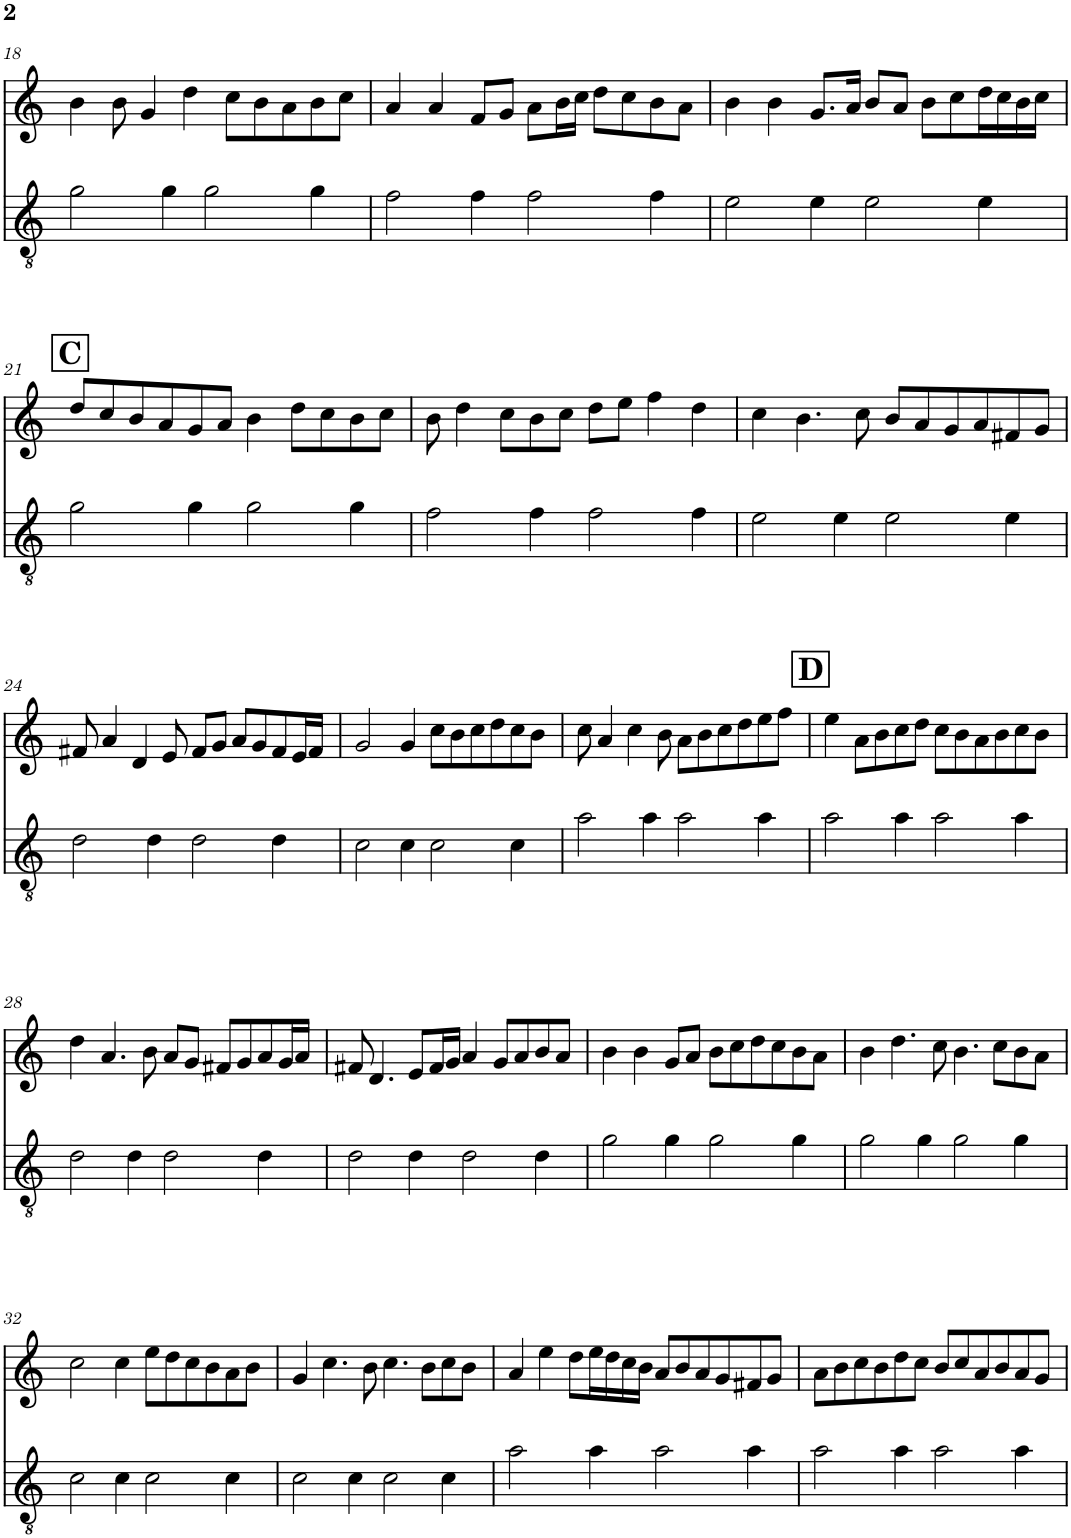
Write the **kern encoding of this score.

**kern	**kern
*part2	*part1
*staff2	*staff1
*I"Voice	*I"Voice
*I'V	*I'V
!!LO:PB:g=z
*clefGv2	*clefG2
*k[]	*k[]
*M6/4	*M6/4
=18	=18
2g\	4b\
.	8b\
.	4g/
4g\	.
.	4dd\
2g\	.
.	8cc\L
.	8b\
.	8a\
4g\	8b\
.	8cc\J
=19	=19
2f\	4a/
.	4a/
4f\	8f/L
.	8g/J
2f\	8a\L
.	16b\L
.	16cc\JJ
.	8dd\L
.	8cc\
4f\	8b\
.	8a\J
=20	=20
2e\	4b\
.	4b\
4e\	8.g/L
.	16a/Jk
2e\	8b/L
.	8a/J
.	8b\L
.	8cc\
4e\	16dd\L
.	16cc\
.	16b\
.	16cc\JJ
!!LO:LB:g=z
!!LO:REH:place=s1:a:B:cj:fs=14:t=C
=21	=21
2g\	8dd/L
.	8cc/
.	8b/
.	8a/
4g\	8g/
.	8a/J
2g\	4b\
.	8dd\L
.	8cc\
4g\	8b\
.	8cc\J
=22	=22
2f\	8b\
.	4dd\
.	8cc\L
4f\	8b\
.	8cc\J
2f\	8dd\L
.	8ee\J
.	4ff\
4f\	4dd\
=23	=23
2e\	4cc\
.	4.b\
4e\	.
.	8cc\
2e\	8b/L
.	8a/
.	8g/
.	8a/
4e\	8f#X/
.	8g/J
!!LO:LB:g=z
=24	=24
2d\	8f#X/
.	4a/
.	4d/
4d\	.
.	8e/
2d\	8f#/L
.	8g/J
.	8a/L
.	8g/
4d\	8f#/
.	16e/L
.	16f#/JJ
=25	=25
2c\	2g/
4c\	4g/
2c\	8cc\L
.	8b\
.	8cc\
.	8dd\
4c\	8cc\
.	8b\J
=26	=26
2a\	8cc\
.	4a/
.	4cc\
4a\	.
.	8b\
2a\	8a\L
.	8b\
.	8cc\
.	8dd\
4a\	8ee\
.	8ff\J
!!LO:REH:place=s1:a:B:cj:fs=14:t=D
=27	=27
2a\	4ee\
.	8a\L
.	8b\
4a\	8cc\
.	8dd\J
2a\	8cc\L
.	8b\
.	8a\
.	8b\
4a\	8cc\
.	8b\J
!!LO:LB:g=z
=28	=28
2d\	4dd\
.	4.a/
4d\	.
.	8b\
2d\	8a/L
.	8g/J
.	8f#X/L
.	8g/
4d\	8a/
.	16g/L
.	16a/JJ
=29	=29
2d\	8f#X/
.	4.d/
4d\	8e/L
.	16f#/L
.	16g/JJ
2d\	4a/
.	8g/L
.	8a/
4d\	8b/
.	8a/J
=30	=30
2g\	4b\
.	4b\
4g\	8g/L
.	8a/J
2g\	8b\L
.	8cc\
.	8dd\
.	8cc\
4g\	8b\
.	8a\J
=31	=31
2g\	4b\
.	4.dd\
4g\	.
.	8cc\
2g\	4.b\
.	8cc\L
4g\	8b\
.	8a\J
!!LO:LB:g=z
=32	=32
2c\	2cc\
4c\	4cc\
2c\	8ee\L
.	8dd\
.	8cc\
.	8b\
4c\	8a\
.	8b\J
=33	=33
2c\	4g/
.	4.cc\
4c\	.
.	8b\
2c\	4.cc\
.	8b\L
4c\	8cc\
.	8b\J
=34	=34
2a\	4a/
.	4ee\
8ryy	8dd\L
4a\	16ee\L
.	16dd\
.	16cc\
.	16b\JJ
2a\	8a/L
.	8b/
.	8a/
.	8g/
[8a\	8f#X/
8ryy	8g/J
=35	=35
2a\	8a\L
.	8b\
.	8cc\
.	8b\
8a\]	8dd\
4a\	8cc\J
.	8b/L
2a\	8cc/
.	8a/
.	8b/
.	8a/
4a\	8g/J
.	8ryy
=	=
*-	*-
